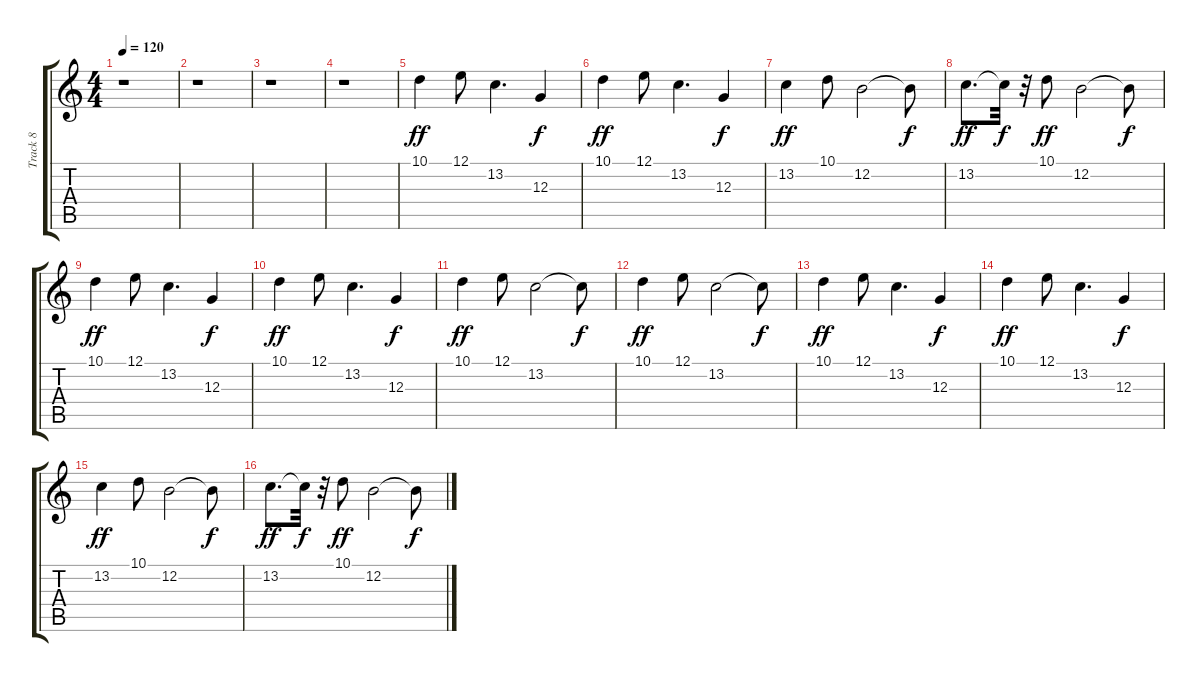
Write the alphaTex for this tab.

\track ("Track 8" "Track 8") {instrument lead2sawtooth}
\staff {score tabs}
\tuning (E4 B3 G3 D3 A2 E2) {hide}
\ts (4 4)
\tempo 120
\clef g2
\ks c
r.1{dy f} |
r.1 |
r.1 |
r.1 |
10.1.4{dy ff} 12.1.8 13.2.4{d} 12.3.4{dy f} |
10.1.4{dy ff} 12.1.8 13.2.4{d} 12.3.4{dy f} |
13.2.4{dy ff} 10.1.8 12.2.2 12.2{t}.8{dy f} |
13.2.8{d dy ff} 13.2{t}.32{dy f} r.32 10.1.8{dy ff} 12.2.2 12.2{t}.8{dy f} |
10.1.4{dy ff} 12.1.8 13.2.4{d} 12.3.4{dy f} |
10.1.4{dy ff} 12.1.8 13.2.4{d} 12.3.4{dy f} |
10.1.4{dy ff} 12.1.8 13.2.2 13.2{t}.8{dy f} |
10.1.4{dy ff} 12.1.8 13.2.2 13.2{t}.8{dy f} |
10.1.4{dy ff} 12.1.8 13.2.4{d} 12.3.4{dy f} |
10.1.4{dy ff} 12.1.8 13.2.4{d} 12.3.4{dy f} |
13.2.4{dy ff} 10.1.8 12.2.2 12.2{t}.8{dy f} |
13.2.8{d dy ff} 13.2{t}.32{dy f} r.32 10.1.8{dy ff} 12.2.2 12.2{t}.8{dy f}
